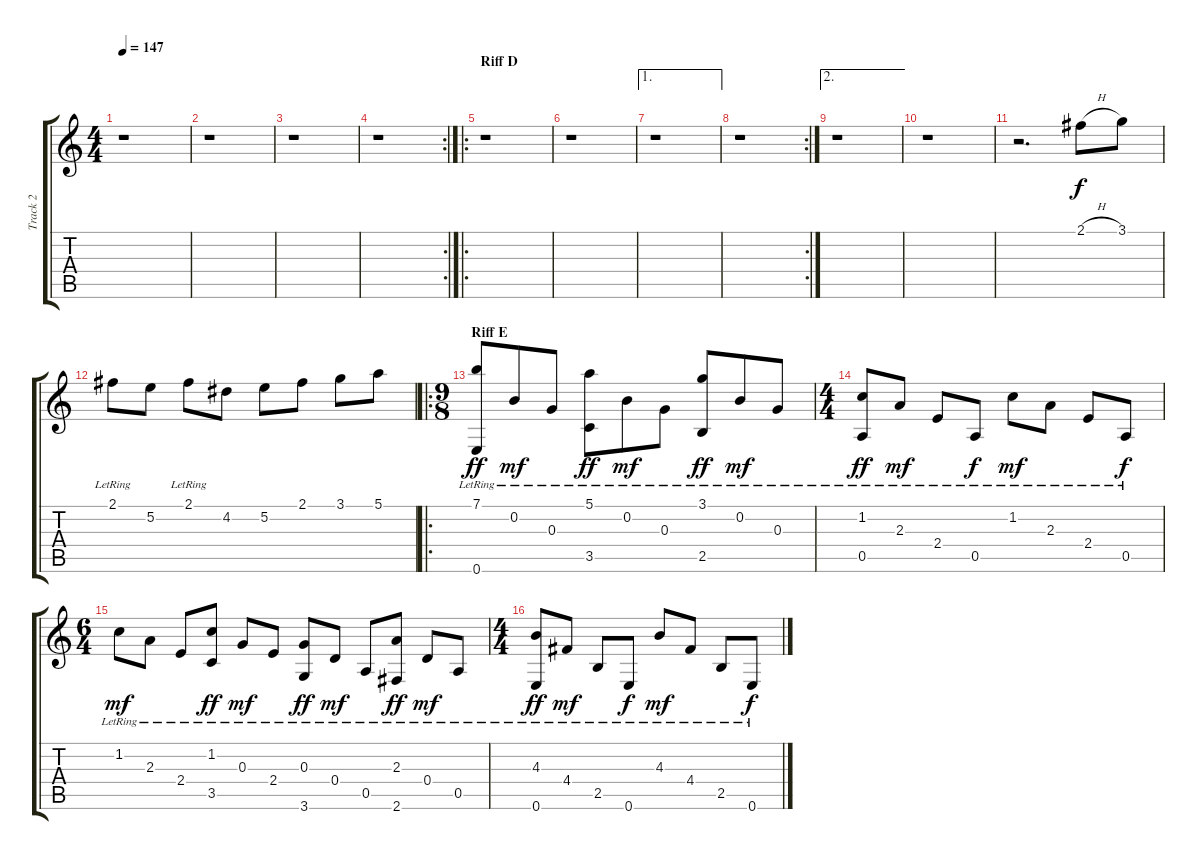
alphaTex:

\track ("Track 2" "Track 2") {instrument acousticguitarsteel}
\staff {score tabs}
\tuning (E4 B3 G3 D3 A2 E2) {hide}
\ts (4 4)
\tempo 147
\clef g2
\ks c
r.1{dy f} |
r.1 |
r.1 |
\rc 2
r.1 |
\ro
\section ("" "Riff D")
r.1 |
r.1 |
\ae 1
r.1 |
\rc 2
r.1 |
\ae 2
r.1 |
r.1 |
r.2{d} 2.1{h}.8 3.1.8 |
2.1{lr}.8 5.2.8 2.1{lr}.8 4.2.8 5.2.8 2.1.8 3.1.8 5.1.8 |
\ro
\ts (9 8)
\section ("" "Riff E")
(7.1{lr} 0.6{lr}).8{dy ff} 0.2{lr}.8{dy mf} 0.3{lr}.8 (5.1{lr} 3.5{lr}).8{dy ff} 0.2{lr}.8{dy mf} 0.3{lr}.8 (3.1{lr} 2.5{lr}).8{dy ff} 0.2{lr}.8{dy mf} 0.3{lr}.8 |
\ts (4 4)
(1.2{lr} 0.5{lr}).8{dy ff} 2.3{lr}.8{dy mf} 2.4{lr}.8 0.5{lr}.8{dy f} 1.2{lr}.8{dy mf} 2.3{lr}.8 2.4{lr}.8 0.5{lr}.8{dy f} |
\ts (6 4)
1.2{lr}.8{dy mf} 2.3{lr}.8 2.4{lr}.8 (1.2{lr} 3.5{lr}).8{dy ff} 0.3{lr}.8{dy mf} 2.4{lr}.8 (0.3{lr} 3.6{lr}).8{dy ff} 0.4{lr}.8{dy mf} 0.5{lr}.8 (2.3{lr} 2.6{lr}).8{dy ff} 0.4{lr}.8{dy mf} 0.5{lr}.8 |
\ts (4 4)
(4.3{lr} 0.6{lr}).8{dy ff} 4.4{lr}.8{dy mf} 2.5{lr}.8 0.6{lr}.8{dy f} 4.3{lr}.8{dy mf} 4.4{lr}.8 2.5{lr}.8 0.6{lr}.8{dy f}
